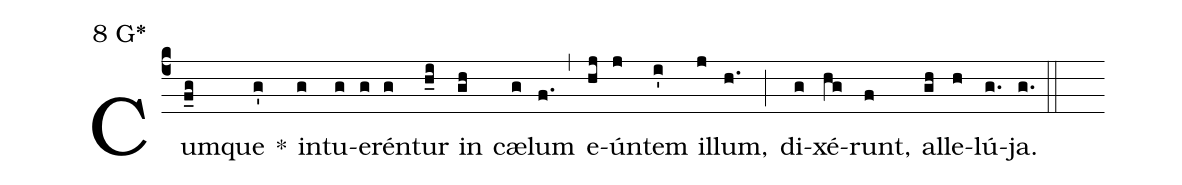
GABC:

mode:8 G*;
%%
(c4) Cum(f_g)que(g') *() in(g)tu(g)e(g)rén(g)tur(h_i) in(gh) cæ(g)lum(f.) (,) e(hj)ún(j)tem(i') il(j)lum,(h.) (;) di(g)xé(hg)runt,(f) al(gh)le(h)lú(g.)ja.(g.) (::)
